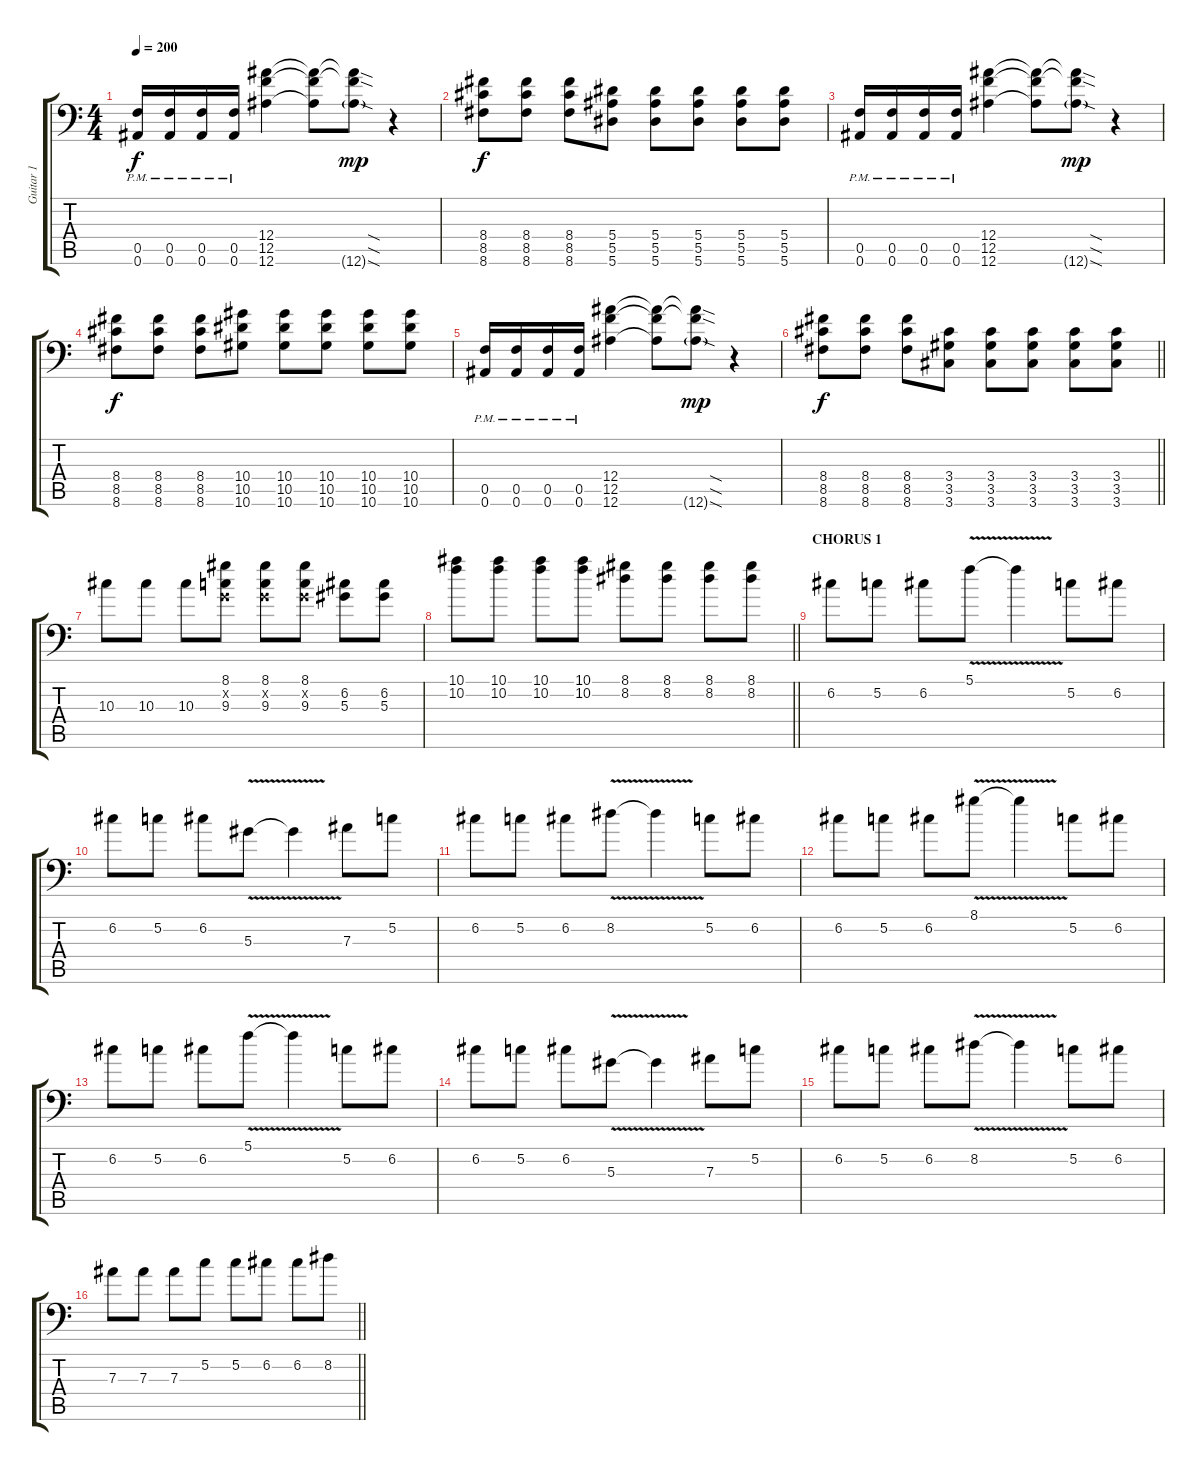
\track ("Guitar 1" "Guitar 1") {instrument distortionguitar}
\staff {score tabs}
\tuning (C4 G3 Eb3 Bb2 F2 Bb1) {hide}
\ts (4 4)
\tempo 200
\clef f4
\ks c
(0.5{pm} 0.6{pm}).16{dy f} (0.5{pm} 0.6{pm}).16 (0.5{pm} 0.6{pm}).16 (0.5{pm} 0.6{pm}).16 (12.4 12.5 12.6).4 (12.4{t} 12.5{t} 12.6{t}).8 (12.4{sod t} 12.5{sod t} 12.6{sod g}).8{dy mp} r.4 |
(8.4 8.5 8.6).8{dy f} (8.4 8.5 8.6).8 (8.4 8.5 8.6).8 (5.4 5.5 5.6).8 (5.4 5.5 5.6).8 (5.4 5.5 5.6).8 (5.4 5.5 5.6).8 (5.4 5.5 5.6).8 |
(0.5{pm} 0.6{pm}).16 (0.5{pm} 0.6{pm}).16 (0.5{pm} 0.6{pm}).16 (0.5{pm} 0.6{pm}).16 (12.4 12.5 12.6).4 (12.4{t} 12.5{t} 12.6{t}).8 (12.4{sod t} 12.5{sod t} 12.6{sod g}).8{dy mp} r.4 |
(8.4 8.5 8.6).8{dy f} (8.4 8.5 8.6).8 (8.4 8.5 8.6).8 (10.4 10.5 10.6).8 (10.4 10.5 10.6).8 (10.4 10.5 10.6).8 (10.4 10.5 10.6).8 (10.4 10.5 10.6).8 |
(0.5{pm} 0.6{pm}).16 (0.5{pm} 0.6{pm}).16 (0.5{pm} 0.6{pm}).16 (0.5{pm} 0.6{pm}).16 (12.4 12.5 12.6).4 (12.4{t} 12.5{t} 12.6{t}).8 (12.4{sod t} 12.5{sod t} 12.6{sod g}).8{dy mp} r.4 |
\barLineRight lightlight
(8.4 8.5 8.6).8{dy f} (8.4 8.5 8.6).8 (8.4 8.5 8.6).8 (3.4 3.5 3.6).8 (3.4 3.5 3.6).8 (3.4 3.5 3.6).8 (3.4 3.5 3.6).8 (3.4 3.5 3.6).8 |
10.3.8 10.3.8 10.3.8 (8.1 0.2{x} 9.3).8 (8.1 0.2{x} 9.3).8 (8.1 0.2{x} 9.3).8 (6.2 5.3).8 (6.2 5.3).8 |
\barLineRight lightlight
(10.1 10.2).8 (10.1 10.2).8 (10.1 10.2).8 (10.1 10.2).8 (8.1 8.2).8 (8.1 8.2).8 (8.1 8.2).8 (8.1 8.2).8 |
\section ("" "CHORUS 1")
6.2.8 5.2.8 6.2.8 5.1{v}.8 5.1{t}.4 5.2.8 6.2.8 |
6.2.8 5.2.8 6.2.8 5.3{v}.8 5.3{t}.4 7.3.8 5.2.8 |
6.2.8 5.2.8 6.2.8 8.2{v}.8 8.2{t}.4 5.2.8 6.2.8 |
6.2.8 5.2.8 6.2.8 8.1{v}.8 8.1{t}.4 5.2.8 6.2.8 |
6.2.8 5.2.8 6.2.8 5.1{v}.8 5.1{t}.4 5.2.8 6.2.8 |
6.2.8 5.2.8 6.2.8 5.3{v}.8 5.3{t}.4 7.3.8 5.2.8 |
6.2.8 5.2.8 6.2.8 8.2{v}.8 8.2{t}.4 5.2.8 6.2.8 |
\barLineRight lightlight
7.3.8 7.3.8 7.3.8 5.2.8 5.2.8 6.2.8 6.2.8 8.2.8
